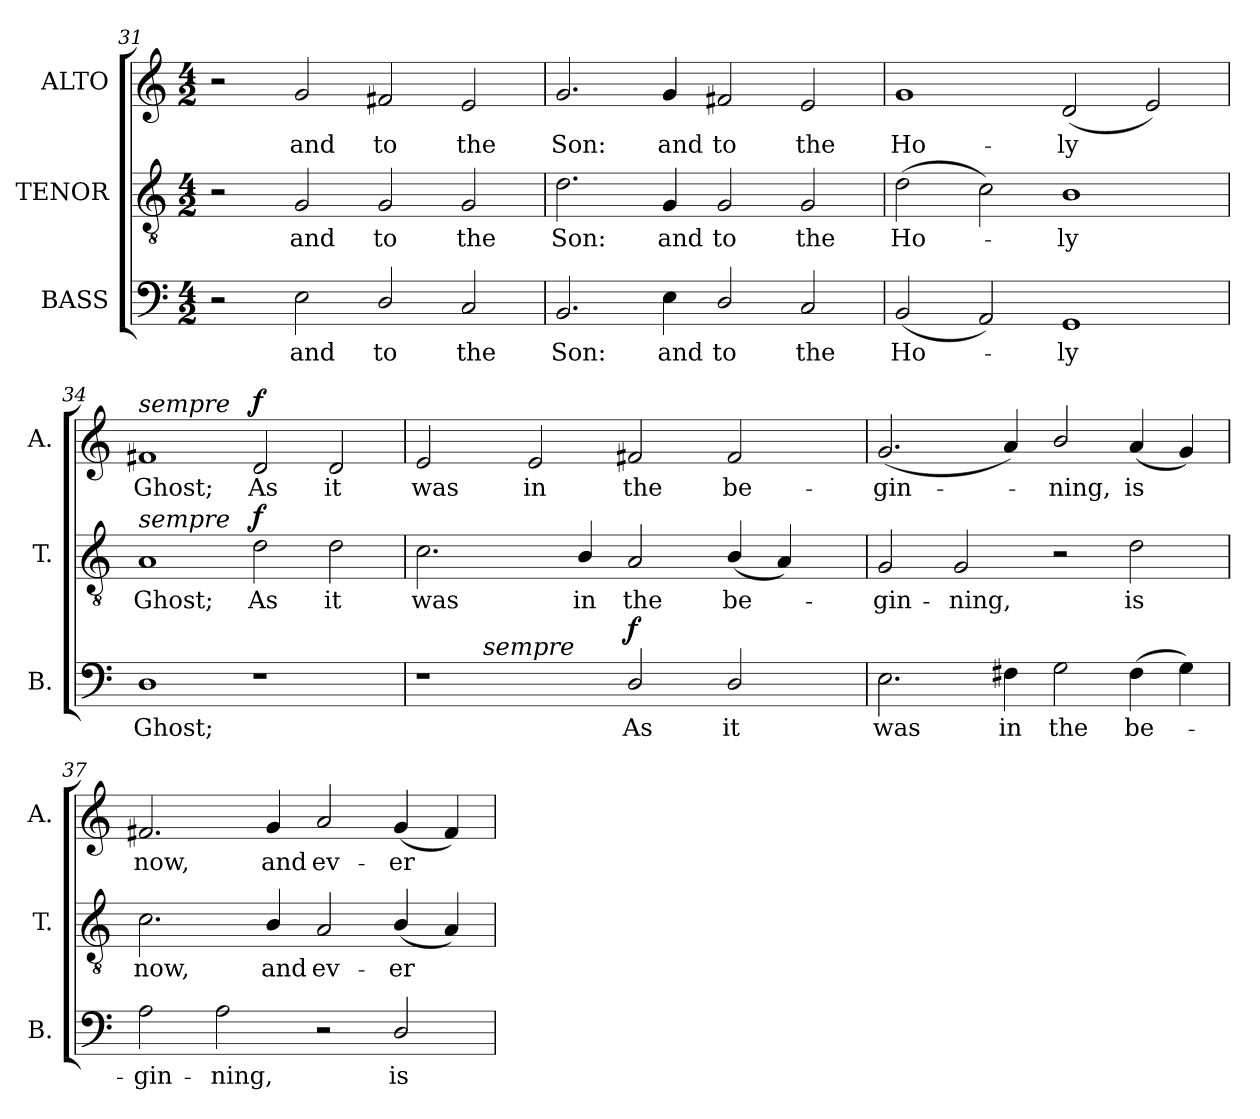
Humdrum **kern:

**kern	**text	**dynam	**kern	**text	**dynam	**kern	**text	**dynam
*part3	*part3	*part3	*part2	*part2	*part2	*part1	*part1	*part1
*staff3	*staff3	*staff3	*staff2	*staff2	*staff2	*staff1	*staff1	*staff1
*I"BASS	*	*	*I"TENOR	*	*	*I"ALTO	*	*
*I'B.	*	*	*I'T.	*	*	*I'A.	*	*
!!LO:LB:g=z
*clefF4	*	*	*clefGv2	*	*	*clefG2	*	*
*	*	*	*ITrd7c12	*	*	*	*	*
*k[]	*	*	*k[]	*	*	*k[]	*	*
*C:	*	*	*C:	*	*	*C:	*	*
*M4/2	*	*	*M4/2	*	*	*M4/2	*	*
=31	=31	=31	=31	=31	=31	=31	=31	=31
2r	.	.	2r	.	.	2r	.	.
!	!LO:LY:b:color=#000000	!	!	!	!	!	!	!
!	!	!	!	!LO:LY:b:color=#000000	!	!	!	!
!	!	!	!	!	!	!	!LO:LY:b:color=#000000	!
2Ei\	and	.	2GGi/	and	.	2gi/	and	.
!	!LO:LY:b:color=#000000	!	!	!	!	!	!	!
!	!	!	!	!LO:LY:b:color=#000000	!	!	!	!
!	!	!	!	!	!	!	!LO:LY:b:color=#000000	!
2Di/	to	.	2GGi/	to	.	2f#i/	to	.
!	!LO:LY:b:color=#000000	!	!	!	!	!	!	!
!	!	!	!	!LO:LY:b:color=#000000	!	!	!	!
!	!	!	!	!	!	!	!LO:LY:b:color=#000000	!
2Ci/	the	.	2GGi/	the	.	2ei/	the	.
=32	=32	=32	=32	=32	=32	=32	=32	=32
!	!LO:LY:b:color=#000000	!	!	!	!	!	!	!
!	!	!	!	!LO:LY:b:color=#000000	!	!	!	!
!	!	!	!	!	!	!	!LO:LY:b:color=#000000	!
2.BBi/	Son:	.	2.Di\	Son:	.	2.gi/	Son:	.
!	!LO:LY:b:color=#000000	!	!	!	!	!	!	!
!	!	!	!	!LO:LY:b:color=#000000	!	!	!	!
!	!	!	!	!	!	!	!LO:LY:b:color=#000000	!
4Ei\	and	.	4GGi/	and	.	4gi/	and	.
!	!LO:LY:b:color=#000000	!	!	!	!	!	!	!
!	!	!	!	!LO:LY:b:color=#000000	!	!	!	!
!	!	!	!	!	!	!	!LO:LY:b:color=#000000	!
2Di/	to	.	2GGi/	to	.	2f#i/	to	.
!	!LO:LY:b:color=#000000	!	!	!	!	!	!	!
!	!	!	!	!LO:LY:b:color=#000000	!	!	!	!
!	!	!	!	!	!	!	!LO:LY:b:color=#000000	!
2Ci/	the	.	2GGi/	the	.	2ei/	the	.
=33	=33	=33	=33	=33	=33	=33	=33	=33
!	!LO:LY:b:color=#000000	!	!	!	!	!	!	!
!	!	!	!	!LO:LY:b:color=#000000	!	!	!	!
!	!	!	!	!	!	!	!LO:LY:b:color=#000000	!
(2BBi/	Ho-	.	(2Di\	Ho-	.	1gi	Ho-	.
2AAi/)	.	.	2Ci\)	.	.	.	.	.
!	!LO:LY:b:color=#000000	!	!	!	!	!	!	!
!	!	!	!	!LO:LY:b:color=#000000	!	!	!	!
!	!	!	!	!	!	!	!LO:LY:b:color=#000000	!
1GGi	-ly	.	1BBi	-ly	.	(2di/	-ly	.
.	.	.	.	.	.	2ei/)	.	.
=34	=34	=34	=34	=34	=34	=34	=34	=34
!	!LO:LY:b:color=#000000	!	!	!	!	!	!	!
!	!	!	!	!LO:LY:b:color=#000000	!	!	!	!
!	!	!	!	!	!	!LO:TX:a:i:t=sempre	!	!
!	!	!	!LO:TX:a:i:t=sempre	!	!	!	!	!
!	!	!	!	!	!	!	!LO:LY:b:color=#000000	!
1Di	Ghost;	.	1AAi	Ghost;	.	1f#i	Ghost;	.
!	!	!	!	!LO:LY:b:color=#000000	!	!	!	!
!	!	!	!	!	!	!	!LO:LY:b:color=#000000	!
1r	.	.	2Di\	As	f	2di/	As	f
!	!	!	!	!LO:LY:b:color=#000000	!	!	!	!
!	!	!	!	!	!	!	!LO:LY:b:color=#000000	!
.	.	.	2Di\	it	.	2di/	it	.
!!LO:PB:g=z
=35	=35	=35	=35	=35	=35	=35	=35	=35
!	!	!	!	!LO:LY:b:color=#000000	!	!	!	!
!	!	!	!	!	!	!	!LO:LY:b:color=#000000	!
*^	*	*	*	*	*	*	*	*
1r	4ryy	.	.	2.Ci\	was	.	2ei/	was	.
.	32ryy	.	.	.	.	.	.	.	.
.	512.ryy	.	.	.	.	.	.	.	.
!	!LO:TX:a:i:t=sempre	!	!	!	!	!	!	!	!
.	1ryy	.	.	.	.	.	.	.	.
!	!	!	!	!	!	!	!	!LO:LY:b:color=#000000	!
.	.	.	.	.	.	.	2ei/	in	.
!	!	!	!	!	!LO:LY:b:color=#000000	!	!	!	!
.	.	.	.	4BBi/	in	.	.	.	.
!	!	!LO:LY:b:color=#000000	!	!	!	!	!	!	!
!	!	!	!	!	!LO:LY:b:color=#000000	!	!	!	!
!	!	!	!	!	!	!	!	!LO:LY:b:color=#000000	!
2Di/	.	As	f	2AAi/	the	.	2f#i/	the	.
.	2ryy	.	.	.	.	.	.	.	.
!	!	!LO:LY:b:color=#000000	!	!	!	!	!	!	!
!	!	!	!	!	!LO:LY:b:color=#000000	!	!	!	!
!	!	!	!	!	!	!	!	!LO:LY:b:color=#000000	!
2Di/	.	it	.	(4BBi/	be-	.	2f#i/	be-	.
.	.	.	.	4AAi/)	.	.	.	.	.
.	8ryy	.	.	.	.	.	.	.	.
.	16ryy	.	.	.	.	.	.	.	.
.	64ryy	.	.	.	.	.	.	.	.
.	128ryy	.	.	.	.	.	.	.	.
.	256ryy	.	.	.	.	.	.	.	.
.	1024ryy	.	.	.	.	.	.	.	.
*v	*v	*	*	*	*	*	*	*	*
=36	=36	=36	=36	=36	=36	=36	=36	=36
*^	*	*	*	*	*	*	*	*
!	!	!LO:LY:b:color=#000000	!	!	!	!	!	!	!
*v	*v	*	*	*	*	*	*	*	*
*^	*	*	*	*	*	*	*	*
!	!	!	!	!	!LO:LY:b:color=#000000	!	!	!	!
*v	*v	*	*	*	*	*	*	*	*
*^	*	*	*	*	*	*	*	*
!	!	!	!	!	!	!	!	!LO:LY:b:color=#000000	!
*v	*v	*	*	*	*	*	*	*	*
2.Ei\	was	.	2GGi/	-gin-	.	(2.gi/	-gin-	.
!	!	!	!	!LO:LY:b:color=#000000	!	!	!	!
.	.	.	2GGi/	-ning,	.	.	.	.
!	!LO:LY:b:color=#000000	!	!	!	!	!	!	!
4F#i\	in	.	.	.	.	4ai/)	.	.
!	!LO:LY:b:color=#000000	!	!	!	!	!	!	!
!	!	!	!	!	!	!	!LO:LY:b:color=#000000	!
2Gi\	the	.	2r	.	.	2bi/	-ning,	.
!	!LO:LY:b:color=#000000	!	!	!	!	!	!	!
!	!	!	!	!LO:LY:b:color=#000000	!	!	!	!
!	!	!	!	!	!	!	!LO:LY:b:color=#000000	!
(4F#i\	be-	.	2Di\	is	.	(4ai/	is	.
4Gi\)	.	.	.	.	.	4gi/)	.	.
=37	=37	=37	=37	=37	=37	=37	=37	=37
!	!LO:LY:b:color=#000000	!	!	!	!	!	!	!
!	!	!	!	!LO:LY:b:color=#000000	!	!	!	!
!	!	!	!	!	!	!	!LO:LY:b:color=#000000	!
2Ai\	-gin-	.	2.Ci\	now,	.	2.f#i/	now,	.
!	!LO:LY:b:color=#000000	!	!	!	!	!	!	!
2Ai\	-ning,	.	.	.	.	.	.	.
!	!	!	!	!LO:LY:b:color=#000000	!	!	!	!
!	!	!	!	!	!	!	!LO:LY:b:color=#000000	!
.	.	.	4BBi/	and	.	4gi/	and	.
!	!	!	!	!LO:LY:b:color=#000000	!	!	!	!
!	!	!	!	!	!	!	!LO:LY:b:color=#000000	!
2r	.	.	2AAi/	ev-	.	2ai/	ev-	.
!	!LO:LY:b:color=#000000	!	!	!	!	!	!	!
!	!	!	!	!LO:LY:b:color=#000000	!	!	!	!
!	!	!	!	!	!	!	!LO:LY:b:color=#000000	!
2Di/	is	.	(4BBi/	-er	.	(4gi/	-er	.
.	.	.	4AAi/)	.	.	4f#i/)	.	.
=	=	=	=	=	=	=	=	=
*-	*-	*-	*-	*-	*-	*-	*-	*-
